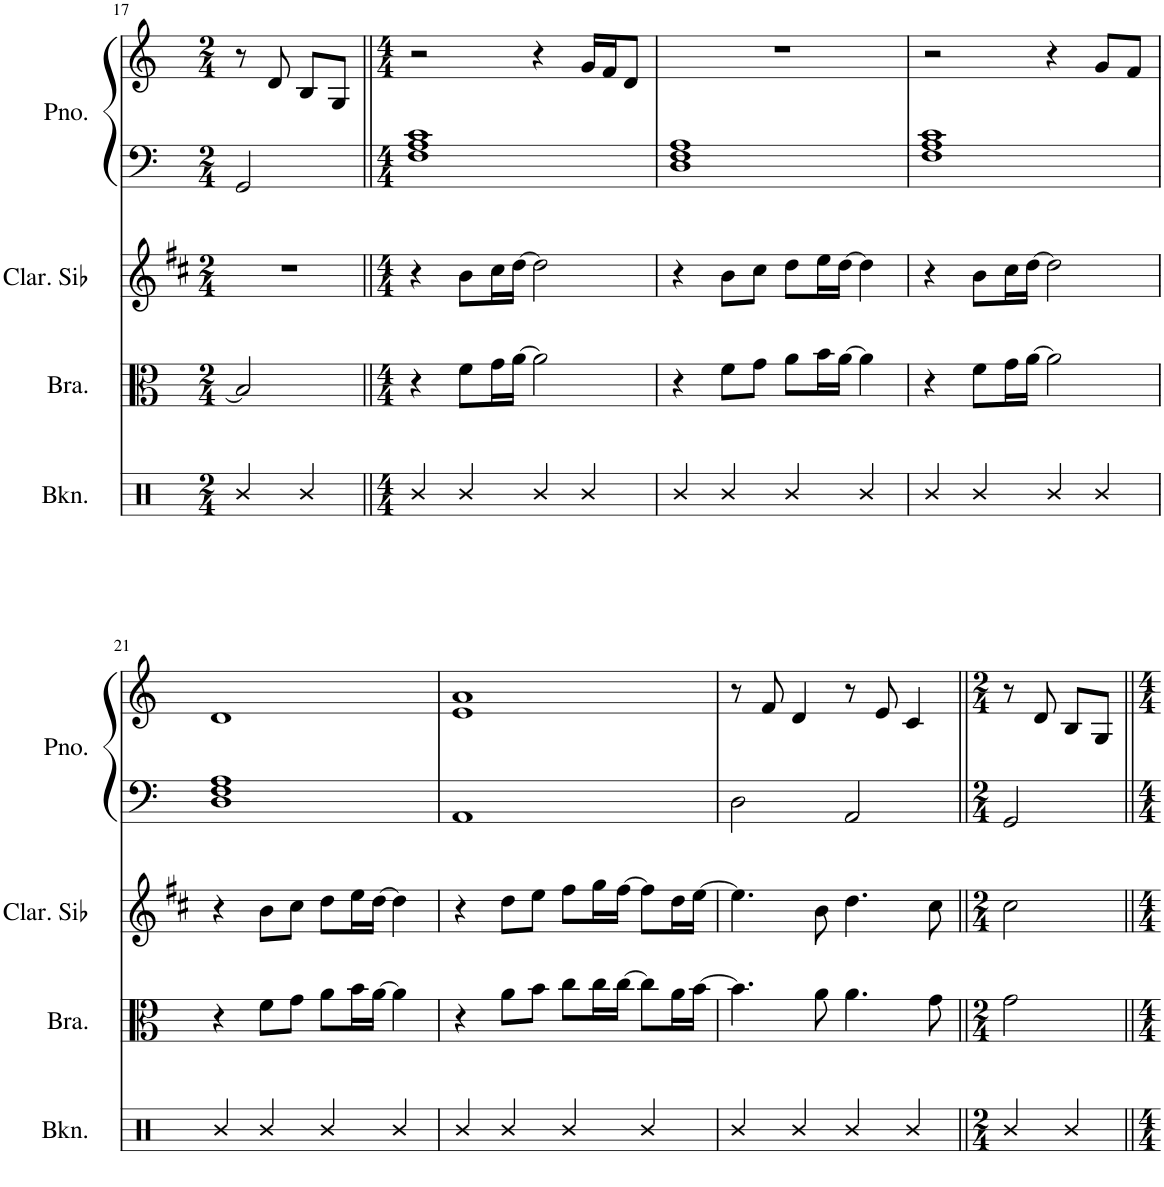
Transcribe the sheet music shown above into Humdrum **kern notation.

**kern	**kern	**kern	**kern	**kern
*part4	*part3	*part2	*part1	*part1
*staff5	*staff4	*staff3	*staff2	*staff1
*I"Becken	*I"Bratsche	*I"Clarinette en Sib	*I"Piano	*
*I'Bkn.	*I'Bra.	*I'Clar. Sib	*I'Pno.	*
!!LO:PB:g=z
*clefX	*clefC3	*clefG2	*clefF4	*clefG2
*	*	*Trd1c2	*	*
*k[]	*k[]	*k[f#c#]	*k[]	*k[]
*M2/4	*M2/4	*M2/4	*M2/4	*M2/4
=17	=17	=17	=17	=17
4R/	2B/]	2r	2GG/	8r
.	.	.	.	8d/
4R/	.	.	.	8B/L
.	.	.	.	8G/J
=18||	=18||	=18||	=18||	=18||
*M4/4	*M4/4	*M4/4	*M4/4	*M4/4
4R/	4r	4r	1F 1A 1c	2r
4R/	8f\L	8b\L	.	.
.	16g\L	16cc#\L	.	.
.	[16a\JJ	[16dd\JJ	.	.
4R/	2a\]	2dd\]	.	4r
4R/	.	.	.	16g/LL
.	.	.	.	16f/J
.	.	.	.	8d/J
=19	=19	=19	=19	=19
4R/	4r	4r	1D 1F 1A	1r
4R/	8f\L	8b\L	.	.
.	8g\J	8cc#\J	.	.
4R/	8a\L	8dd\L	.	.
.	16b\L	16ee\L	.	.
.	[16a\JJ	[16dd\JJ	.	.
4R/	4a\]	4dd\]	.	.
=20	=20	=20	=20	=20
4R/	4r	4r	1F 1A 1c	2r
4R/	8f\L	8b\L	.	.
.	16g\L	16cc#\L	.	.
.	[16a\JJ	[16dd\JJ	.	.
4R/	2a\]	2dd\]	.	4r
4R/	.	.	.	8g/L
.	.	.	.	8f/J
!!LO:LB:g=z
=21	=21	=21	=21	=21
4R/	4r	4r	1D 1F 1A	1d
4R/	8f\L	8b\L	.	.
.	8g\J	8cc#\J	.	.
4R/	8a\L	8dd\L	.	.
.	16b\L	16ee\L	.	.
.	[16a\JJ	[16dd\JJ	.	.
4R/	4a\]	4dd\]	.	.
=22	=22	=22	=22	=22
4R/	4r	4r	1AA	1e 1a
4R/	8a\L	8dd\L	.	.
.	8b\J	8ee\J	.	.
4R/	8cc\L	8ff#\L	.	.
.	16cc\L	16gg\L	.	.
.	[16cc\JJ	[16ff#\JJ	.	.
4R/	8cc\L]	8ff#\L]	.	.
.	16a\L	16dd\L	.	.
.	[16b\JJ	[16ee\JJ	.	.
=23	=23	=23	=23	=23
4R/	4.b\]	4.ee\]	2D\	8r
.	.	.	.	8f/
4R/	.	.	.	4d/
.	8a\	8b\	.	.
4R/	4.a\	4.dd\	2AA/	8r
.	.	.	.	8e/
4R/	.	.	.	4c/
.	8g\	8cc#\	.	.
=24||	=24||	=24||	=24||	=24||
*M2/4	*M2/4	*M2/4	*M2/4	*M2/4
4R/	2g\	2cc#\	2GG/	8r
.	.	.	.	8d/
4R/	.	.	.	8B/L
.	.	.	.	8G/J
=||	=||	=||	=||	=||
*-	*-	*-	*-	*-
